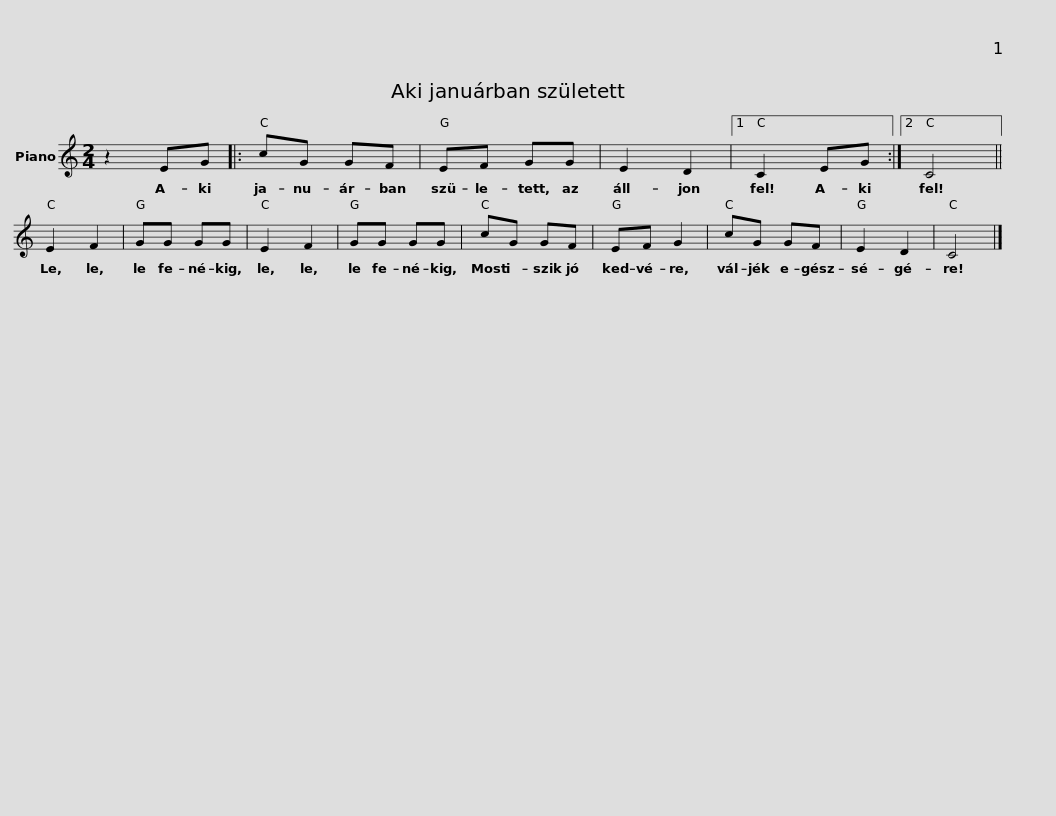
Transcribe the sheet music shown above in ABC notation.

X:1
L:1/8
M:2/4
I:linebreak $
K:C
V:1 treble
V:1
 z2 EG |: cG GF | EF GG | E2 D2 |1 C2 EG :|2 %5
 C4 ||$ E2 F2 | GG GG | E2 F2 | GG GG |$ %10
 cG GF | EF G2 | cG GF | E2 D2 | C4 |] %15
